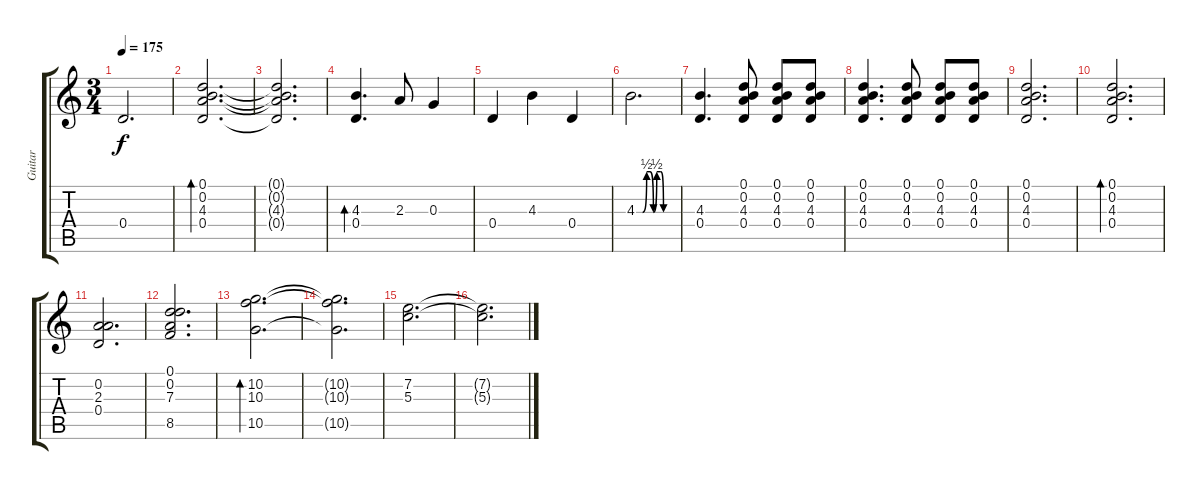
\track ("Guitar" "Guitar") {instrument electricguitarclean}
\staff {score tabs}
\tuning (D4 A3 G3 D3 A2 D2) {hide}
\ts (3 4)
\tempo 175
\clef g2
\ks c
0.4.2{d dy f} |
(0.1 0.2 4.3 0.4).2{d bd 480} |
(0.1{t} 0.2{t} 4.3{t} 0.4{t}).2{d} |
(4.3 0.4).4{d bd 480} 2.3.8 0.3.4 |
0.4.4 4.3.4 0.4.4 |
4.3{be (custom 0 0 9 0 15 2 20 2 25 0 30 2 36 2 40 0 60 0)}.2{d} |
(4.3 0.4).4{d} (0.1 0.2 4.3 0.4).8 (0.1 0.2 4.3 0.4).8 (0.1 0.2 4.3 0.4).8 |
(0.1 0.2 4.3 0.4).4{d} (0.1 0.2 4.3 0.4).8 (0.1 0.2 4.3 0.4).8 (0.1 0.2 4.3 0.4).8 |
(0.1 0.2 4.3 0.4).2{d} |
(0.1 0.2 4.3 0.4).2{d bd 480} |
(0.2 2.3 0.4).2{d} |
(0.1 0.2 7.3 8.5).2{d} |
(10.2 10.3 10.5).2{d bd 480} |
(10.2{t} 10.3{t} 10.5{t}).2{d} |
(7.2 5.3).2{d} |
(7.2{t} 5.3{t}).2{d}
